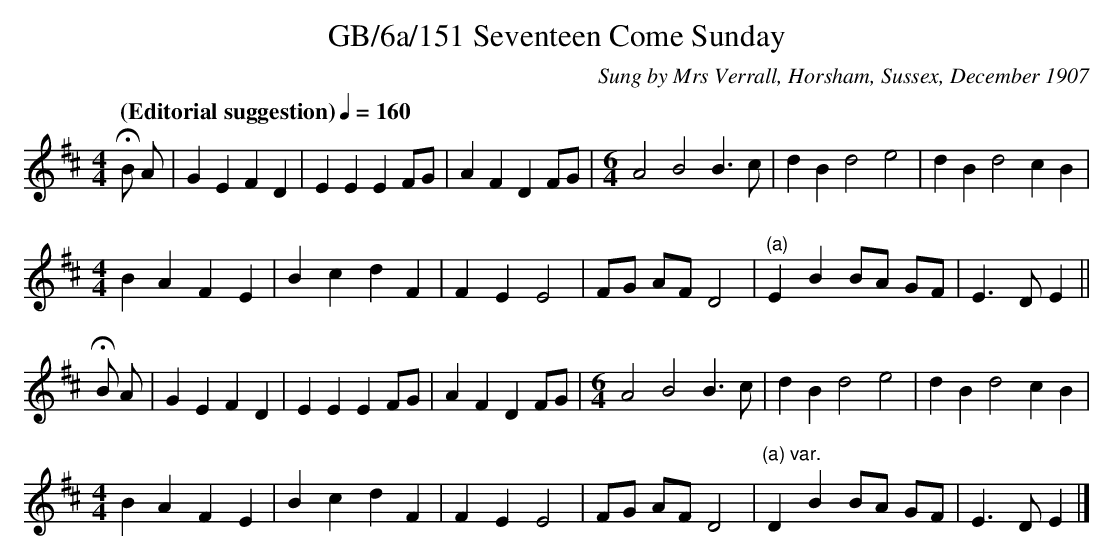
X:1
T:GB/6a/151 Seventeen Come Sunday
C:Sung by Mrs Verrall, Horsham, Sussex, December 1907
M:4/4
L:1/4
Q:"(Editorial suggestion)" 1/4=160
K:Edor
HB/ A/ | G E F D | E E E F/G/ | A F D F/G/ |[M:6/4] A2 B2 B3/2 c/ | d B d2 e2 | d B d2 c B |
[M:4/4] B A F E | B c d F | F E E2 | F/G/ A/F/ D2 |"^(a)" E B B/A/ G/F/ | E3/2 D/ E ||
HB/ A/ | G E F D | E E E F/G/ | A F D F/G/ |[M:6/4] A2 B2 B3/2 c/ | d B d2 e2 | d B d2 c B |
[M:4/4] B A F E | B c d F | F E E2 | F/G/ A/F/ D2 |"^(a) var." D B B/A/ G/F/| E3/2 D/ E |]
